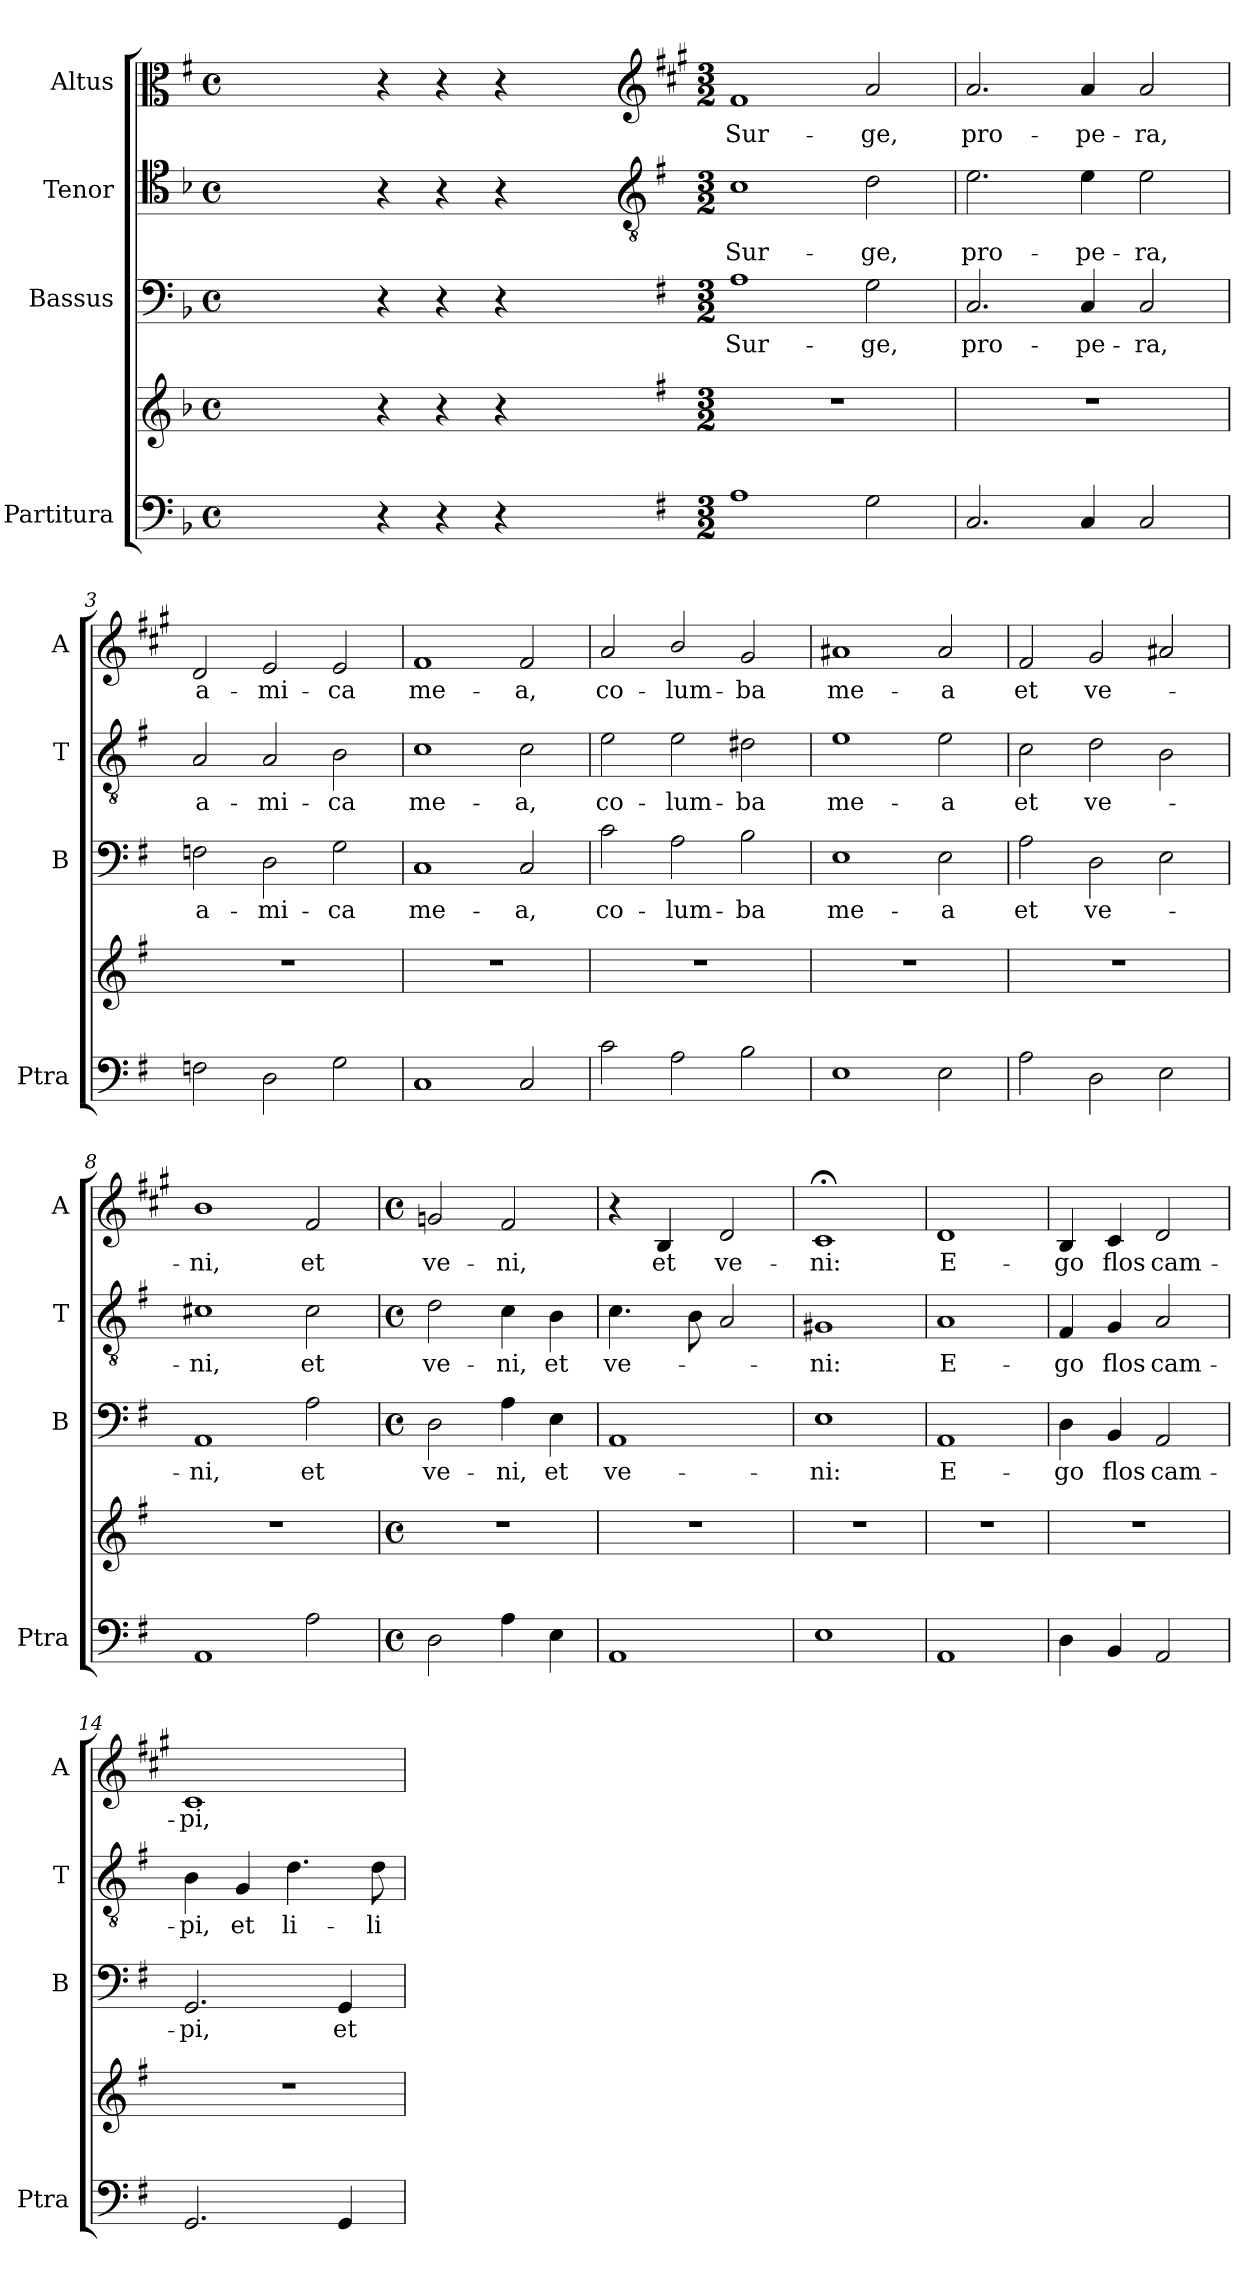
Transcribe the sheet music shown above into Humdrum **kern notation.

**kern	**kern	**kern	**text	**kern	**text	**kern	**text
*part4	*part4	*part3	*part3	*part2	*part2	*part1	*part1
*staff5	*staff4	*staff3	*staff3	*staff2	*staff2	*staff1	*staff1
*I"Partitura	*	*I"Bassus	*	*I"Tenor	*	*I"Altus	*
*I'Ptra	*	*I'B	*	*I'T	*	*I'A	*
*clefF4	*clefG2	*clefF4	*	*clefC4	*	*clefC3	*
*	*	*	*	*	*	*ITrd1c2	*
*k[b-]	*k[b-]	*k[b-]	*	*k[b-]	*	*k[b-]	*
*F:	*F:	*F:	*	*F:	*	*F:	*
*M4/4	*M4/4	*M4/4	*	*M4/4	*	*M4/4	*
*met(c)	*met(c)	*met(c)	*	*met(c)	*	*met(c)	*
=	=	=	=	=	=	=	=
1ryy	1ryy	1ryy	.	1ryy	.	1ryy	.
=1X-	=1X-	=1X-	=1X-	=1X-	=1X-	=1X-	=1X-
4r	4r	4r	.	4r	.	4r	.
4r	4r	4r	.	4r	.	4r	.
4r	4r	4r	.	4r	.	4r	.
4ryy	4ryy	4ryy	.	4ryy	.	4ryy	.
=1-	=1-	=1-	=1-	=1-	=1-	=1-	=1-
*	*	*	*	*clefGv2	*	*clefG2	*
*k[f#]	*k[f#]	*k[f#]	*	*k[f#]	*	*k[f#]	*
*G:	*G:	*G:	*	*G:	*	*G:	*
*M3/2	*M3/2	*M3/2	*	*M3/2	*	*M3/2	*
!	!	!	!LO:LY:b	!	!LO:LY:b	!	!LO:LY:b
1A	1.r	1A	Sur-	1c	Sur-	1e	Sur-
!	!	!	!LO:LY:b	!	!LO:LY:b	!	!LO:LY:b
2G\	.	2G\	-ge,	2d\	-ge,	2g/	-ge,
=2	=2	=2	=2	=2	=2	=2	=2
!	!	!	!LO:LY:b	!	!LO:LY:b	!	!LO:LY:b
2.C/	1.r	2.C/	pro-	2.e\	pro-	2.g/	pro-
!	!	!	!LO:LY:b	!	!LO:LY:b	!	!LO:LY:b
4C/	.	4C/	-pe-	4e\	-pe-	4g/	-pe-
!	!	!	!LO:LY:b	!	!LO:LY:b	!	!LO:LY:b
2C/	.	2C/	-ra,	2e\	-ra,	2g/	-ra,
=3	=3	=3	=3	=3	=3	=3	=3
!	!	!	!LO:LY:b	!	!LO:LY:b	!	!LO:LY:b
2Fn\	1.r	2Fn\	a-	2A/	a-	2c/	a-
!	!	!	!LO:LY:b	!	!LO:LY:b	!	!LO:LY:b
2D\	.	2D\	-mi-	2A/	-mi-	2d/	-mi-
!	!	!	!LO:LY:b	!	!LO:LY:b	!	!LO:LY:b
2G\	.	2G\	-ca	2B\	-ca	2d/	-ca
=4	=4	=4	=4	=4	=4	=4	=4
!	!	!	!LO:LY:b	!	!LO:LY:b	!	!LO:LY:b
1C	1.r	1C	me-	1c	me-	1e	me-
!	!	!	!LO:LY:b	!	!LO:LY:b	!	!LO:LY:b
2C/	.	2C/	-a,	2c\	-a,	2e/	-a,
=5	=5	=5	=5	=5	=5	=5	=5
!	!	!	!LO:LY:b	!	!LO:LY:b	!	!LO:LY:b
2c\	1.r	2c\	co-	2e\	co-	2g/	co-
!	!	!	!LO:LY:b	!	!LO:LY:b	!	!LO:LY:b
2A\	.	2A\	-lum-	2e\	-lum-	2a/	-lum-
!	!	!	!LO:LY:b	!	!LO:LY:b	!	!LO:LY:b
2B\	.	2B\	-ba	2d#X\	-ba	2f#/	-ba
!!LO:LB:g=z
=6	=6	=6	=6	=6	=6	=6	=6
!	!	!	!LO:LY:b	!	!LO:LY:b	!	!LO:LY:b
1E	1.r	1E	me-	1e	me-	1g#X	me-
!	!	!	!LO:LY:b	!	!LO:LY:b	!	!LO:LY:b
2E\	.	2E\	-a	2e\	-a	2g#/	-a
=7	=7	=7	=7	=7	=7	=7	=7
!	!	!	!LO:LY:b	!	!LO:LY:b	!	!LO:LY:b
2A\	1.r	2A\	et	2c\	et	2e/	et
!	!	!	!LO:LY:b	!	!LO:LY:b	!	!LO:LY:b
2D\	.	2D\	ve-	2d\	ve-	2f#/	ve-
2E\	.	2E\	.	2B\	.	2g#X/	.
=8	=8	=8	=8	=8	=8	=8	=8
!	!	!	!LO:LY:b	!	!LO:LY:b	!	!LO:LY:b
1AA	1.r	1AA	-ni,	1c#X	-ni,	1a	-ni,
!	!	!	!LO:LY:b	!	!LO:LY:b	!	!LO:LY:b
2A\	.	2A\	et	2c#\	et	2e/	et
=9	=9	=9	=9	=9	=9	=9	=9
*M4/4	*M4/4	*M4/4	*	*M4/4	*	*M4/4	*
*met(c)	*met(c)	*met(c)	*	*met(c)	*	*met(c)	*
!	!	!	!LO:LY:b	!	!LO:LY:b	!	!LO:LY:b
2D\	1r	2D\	ve-	2d\	ve-	2fn/	ve-
!	!	!	!LO:LY:b	!	!LO:LY:b	!	!LO:LY:b
4A\	.	4A\	-ni,	4c\	-ni,	2e/	-ni,
!	!	!	!LO:LY:b	!	!LO:LY:b	!	!
4E\	.	4E\	et	4B\	et	.	.
=10	=10	=10	=10	=10	=10	=10	=10
!	!	!	!LO:LY:b	!	!LO:LY:b	!	!
1AA	1r	1AA	ve-	4.c\	ve-	4r	.
!	!	!	!	!	!	!	!LO:LY:b
.	.	.	.	.	.	4A/	et
.	.	.	.	8B\	.	.	.
!	!	!	!	!	!	!	!LO:LY:b
.	.	.	.	2A/	.	2c/	ve-
=11	=11	=11	=11	=11	=11	=11	=11
!	!	!	!LO:LY:b	!	!LO:LY:b	!	!LO:LY:b
1E	1r	1E	-ni:	1G#X	-ni:	1B;<	-ni:
=12	=12	=12	=12	=12	=12	=12	=12
!	!	!	!LO:LY:b	!	!LO:LY:b	!	!LO:LY:b
1AA	1r	1AA	E-	1A	E-	1c	E-
=13	=13	=13	=13	=13	=13	=13	=13
!	!	!	!LO:LY:b	!	!LO:LY:b	!	!LO:LY:b
4D\	1r	4D\	-go	4F#/	-go	4A/	-go
!	!	!	!LO:LY:b	!	!LO:LY:b	!	!LO:LY:b
4BB/	.	4BB/	flos	4G/	flos	4B/	flos
!	!	!	!LO:LY:b	!	!LO:LY:b	!	!LO:LY:b
2AA/	.	2AA/	cam-	2A/	cam-	2c/	cam-
!!LO:LB:g=z
=14	=14	=14	=14	=14	=14	=14	=14
!	!	!	!LO:LY:b	!	!LO:LY:b	!	!LO:LY:b
2.GG/	1r	2.GG/	-pi,	4B\	-pi,	1B	-pi,
!	!	!	!	!	!LO:LY:b	!	!
.	.	.	.	4G/	et	.	.
!	!	!	!	!	!LO:LY:b	!	!
.	.	.	.	4.d\	li-	.	.
!	!	!	!LO:LY:b	!	!	!	!
4GG/	.	4GG/	et	.	.	.	.
!	!	!	!	!	!LO:LY:b	!	!
.	.	.	.	8d\	-li-	.	.
=	=	=	=	=	=	=	=
*-	*-	*-	*-	*-	*-	*-	*-
